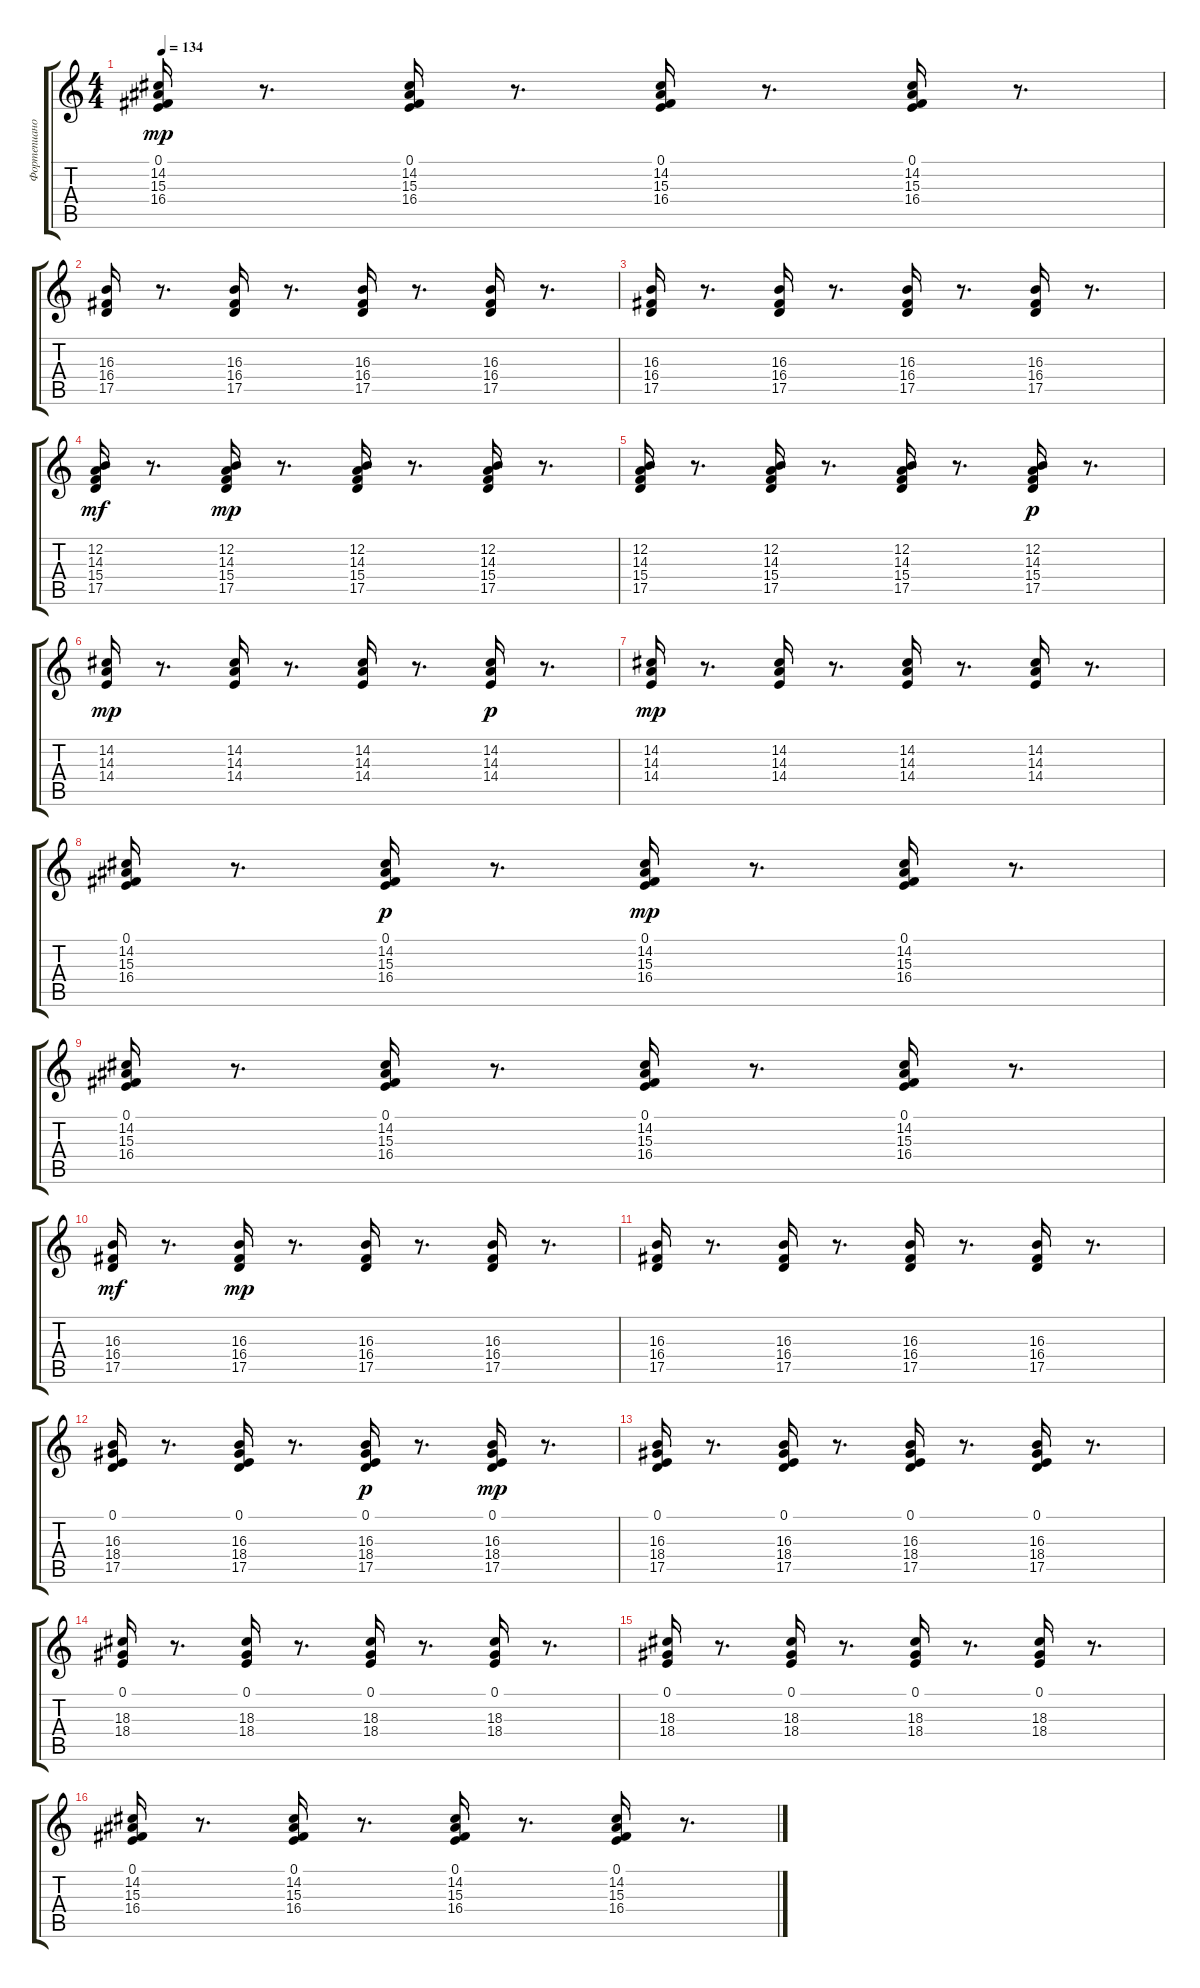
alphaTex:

\track ("Фортепиано (аккомпанемент)" "Фортепиано") {instrument acousticgrandpiano}
\staff {score tabs}
\tuning (E4 B3 G3 D3 A2 E2) {hide}
\ts (4 4)
\tempo 134
\clef g2
\ks c
(0.1 14.2 15.3 16.4).16{dy mp} r.8{d} (0.1 14.2 15.3 16.4).16 r.8{d} (0.1 14.2 15.3 16.4).16 r.8{d} (0.1 14.2 15.3 16.4).16 r.8{d} |
(16.3 16.4 17.5).16 r.8{d} (16.3 16.4 17.5).16 r.8{d} (16.3 16.4 17.5).16 r.8{d} (16.3 16.4 17.5).16 r.8{d} |
(16.3 16.4 17.5).16 r.8{d} (16.3 16.4 17.5).16 r.8{d} (16.3 16.4 17.5).16 r.8{d} (16.3 16.4 17.5).16 r.8{d} |
(12.2 14.3 15.4 17.5).16{dy mf} r.8{d} (12.2 14.3 15.4 17.5).16{dy mp} r.8{d} (12.2 14.3 15.4 17.5).16 r.8{d} (12.2 14.3 15.4 17.5).16 r.8{d} |
(12.2 14.3 15.4 17.5).16 r.8{d} (12.2 14.3 15.4 17.5).16 r.8{d} (12.2 14.3 15.4 17.5).16 r.8{d} (12.2 14.3 15.4 17.5).16{dy p} r.8{d} |
(14.2 14.3 14.4).16{dy mp} r.8{d} (14.2 14.3 14.4).16 r.8{d} (14.2 14.3 14.4).16 r.8{d} (14.2 14.3 14.4).16{dy p} r.8{d} |
(14.2 14.3 14.4).16{dy mp} r.8{d} (14.2 14.3 14.4).16 r.8{d} (14.2 14.3 14.4).16 r.8{d} (14.2 14.3 14.4).16 r.8{d} |
(0.1 14.2 15.3 16.4).16 r.8{d} (0.1 14.2 15.3 16.4).16{dy p} r.8{d} (0.1 14.2 15.3 16.4).16{dy mp} r.8{d} (0.1 14.2 15.3 16.4).16 r.8{d} |
(0.1 14.2 15.3 16.4).16 r.8{d} (0.1 14.2 15.3 16.4).16 r.8{d} (0.1 14.2 15.3 16.4).16 r.8{d} (0.1 14.2 15.3 16.4).16 r.8{d} |
(16.3 16.4 17.5).16{dy mf} r.8{d} (16.3 16.4 17.5).16{dy mp} r.8{d} (16.3 16.4 17.5).16 r.8{d} (16.3 16.4 17.5).16 r.8{d} |
(16.3 16.4 17.5).16 r.8{d} (16.3 16.4 17.5).16 r.8{d} (16.3 16.4 17.5).16 r.8{d} (16.3 16.4 17.5).16 r.8{d} |
(0.1 16.3 18.4 17.5).16 r.8{d} (0.1 16.3 18.4 17.5).16 r.8{d} (0.1 16.3 18.4 17.5).16{dy p} r.8{d} (0.1 16.3 18.4 17.5).16{dy mp} r.8{d} |
(0.1 16.3 18.4 17.5).16 r.8{d} (0.1 16.3 18.4 17.5).16 r.8{d} (0.1 16.3 18.4 17.5).16 r.8{d} (0.1 16.3 18.4 17.5).16 r.8{d} |
(0.1 18.3 18.4).16 r.8{d} (0.1 18.3 18.4).16 r.8{d} (0.1 18.3 18.4).16 r.8{d} (0.1 18.3 18.4).16 r.8{d} |
(0.1 18.3 18.4).16 r.8{d} (0.1 18.3 18.4).16 r.8{d} (0.1 18.3 18.4).16 r.8{d} (0.1 18.3 18.4).16 r.8{d} |
(0.1 14.2 15.3 16.4).16 r.8{d} (0.1 14.2 15.3 16.4).16 r.8{d} (0.1 14.2 15.3 16.4).16 r.8{d} (0.1 14.2 15.3 16.4).16 r.8{d}
